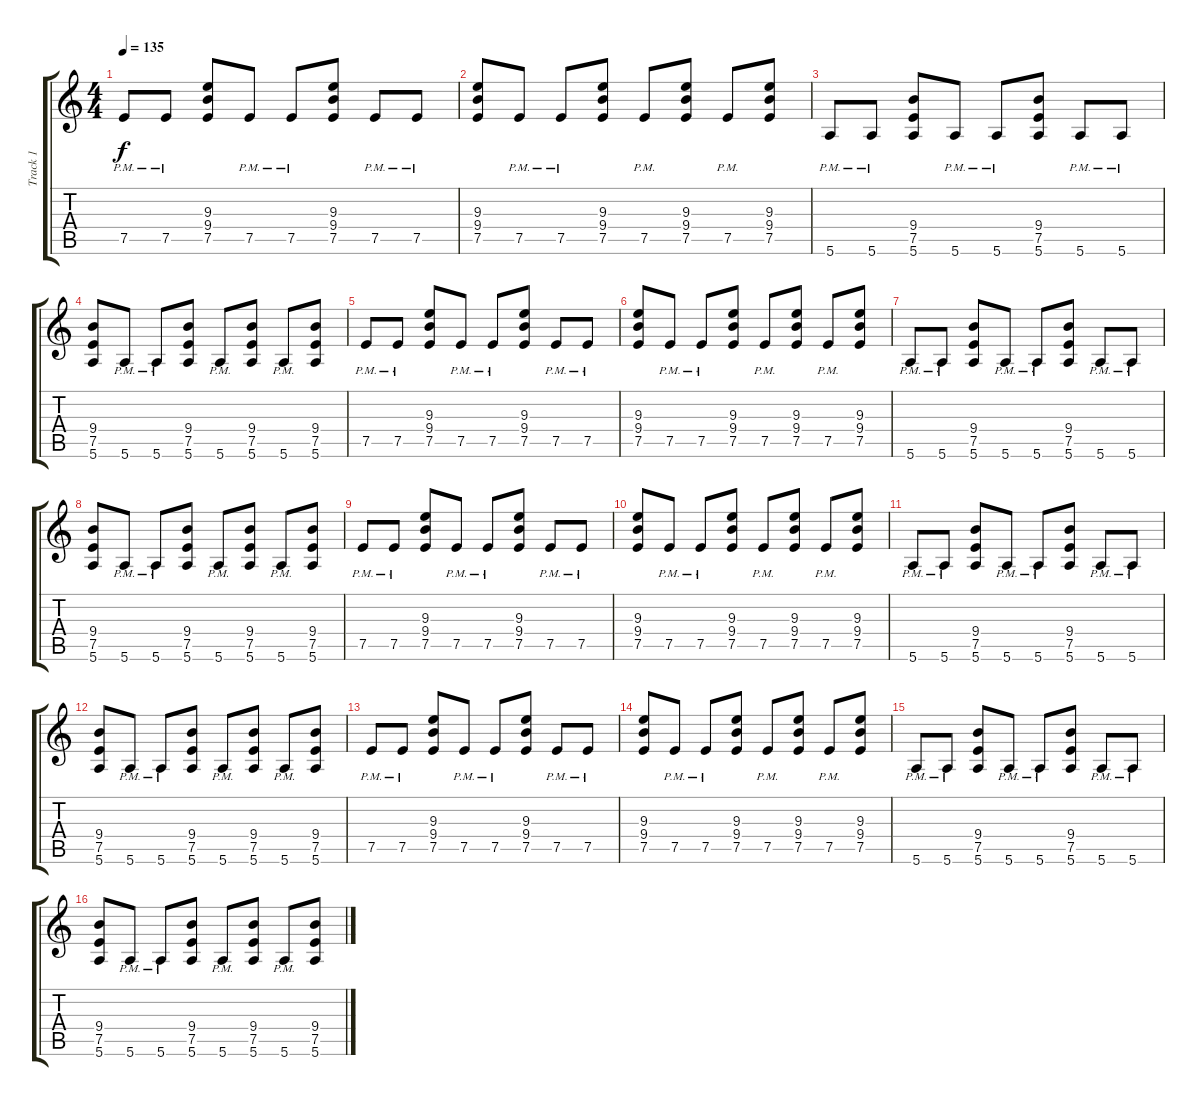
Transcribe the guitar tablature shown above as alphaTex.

\track ("Track 1" "Track 1") {instrument distortionguitar}
\staff {score tabs}
\tuning (E4 B3 G3 D3 A2 E2) {hide}
\ts (4 4)
\tempo 135
\clef g2
\ks c
7.5{pm}.8{dy f} 7.5{pm}.8 (9.3 9.4 7.5).8 7.5{pm}.8 7.5{pm}.8 (9.3 9.4 7.5).8 7.5{pm}.8 7.5{pm}.8 |
(9.3 9.4 7.5).8 7.5{pm}.8 7.5{pm}.8 (9.3 9.4 7.5).8 7.5{pm}.8 (9.3 9.4 7.5).8 7.5{pm}.8 (9.3 9.4 7.5).8 |
5.6{pm}.8 5.6{pm}.8 (9.4 7.5 5.6).8 5.6{pm}.8 5.6{pm}.8 (9.4 7.5 5.6).8 5.6{pm}.8 5.6{pm}.8 |
(9.4 7.5 5.6).8 5.6{pm}.8 5.6{pm}.8 (9.4 7.5 5.6).8 5.6{pm}.8 (9.4 7.5 5.6).8 5.6{pm}.8 (9.4 7.5 5.6).8 |
7.5{pm}.8 7.5{pm}.8 (9.3 9.4 7.5).8 7.5{pm}.8 7.5{pm}.8 (9.3 9.4 7.5).8 7.5{pm}.8 7.5{pm}.8 |
(9.3 9.4 7.5).8 7.5{pm}.8 7.5{pm}.8 (9.3 9.4 7.5).8 7.5{pm}.8 (9.3 9.4 7.5).8 7.5{pm}.8 (9.3 9.4 7.5).8 |
5.6{pm}.8 5.6{pm}.8 (9.4 7.5 5.6).8 5.6{pm}.8 5.6{pm}.8 (9.4 7.5 5.6).8 5.6{pm}.8 5.6{pm}.8 |
(9.4 7.5 5.6).8 5.6{pm}.8 5.6{pm}.8 (9.4 7.5 5.6).8 5.6{pm}.8 (9.4 7.5 5.6).8 5.6{pm}.8 (9.4 7.5 5.6).8 |
7.5{pm}.8 7.5{pm}.8 (9.3 9.4 7.5).8 7.5{pm}.8 7.5{pm}.8 (9.3 9.4 7.5).8 7.5{pm}.8 7.5{pm}.8 |
(9.3 9.4 7.5).8 7.5{pm}.8 7.5{pm}.8 (9.3 9.4 7.5).8 7.5{pm}.8 (9.3 9.4 7.5).8 7.5{pm}.8 (9.3 9.4 7.5).8 |
5.6{pm}.8 5.6{pm}.8 (9.4 7.5 5.6).8 5.6{pm}.8 5.6{pm}.8 (9.4 7.5 5.6).8 5.6{pm}.8 5.6{pm}.8 |
(9.4 7.5 5.6).8 5.6{pm}.8 5.6{pm}.8 (9.4 7.5 5.6).8 5.6{pm}.8 (9.4 7.5 5.6).8 5.6{pm}.8 (9.4 7.5 5.6).8 |
7.5{pm}.8 7.5{pm}.8 (9.3 9.4 7.5).8 7.5{pm}.8 7.5{pm}.8 (9.3 9.4 7.5).8 7.5{pm}.8 7.5{pm}.8 |
(9.3 9.4 7.5).8 7.5{pm}.8 7.5{pm}.8 (9.3 9.4 7.5).8 7.5{pm}.8 (9.3 9.4 7.5).8 7.5{pm}.8 (9.3 9.4 7.5).8 |
5.6{pm}.8 5.6{pm}.8 (9.4 7.5 5.6).8 5.6{pm}.8 5.6{pm}.8 (9.4 7.5 5.6).8 5.6{pm}.8 5.6{pm}.8 |
(9.4 7.5 5.6).8 5.6{pm}.8 5.6{pm}.8 (9.4 7.5 5.6).8 5.6{pm}.8 (9.4 7.5 5.6).8 5.6{pm}.8 (9.4 7.5 5.6).8
